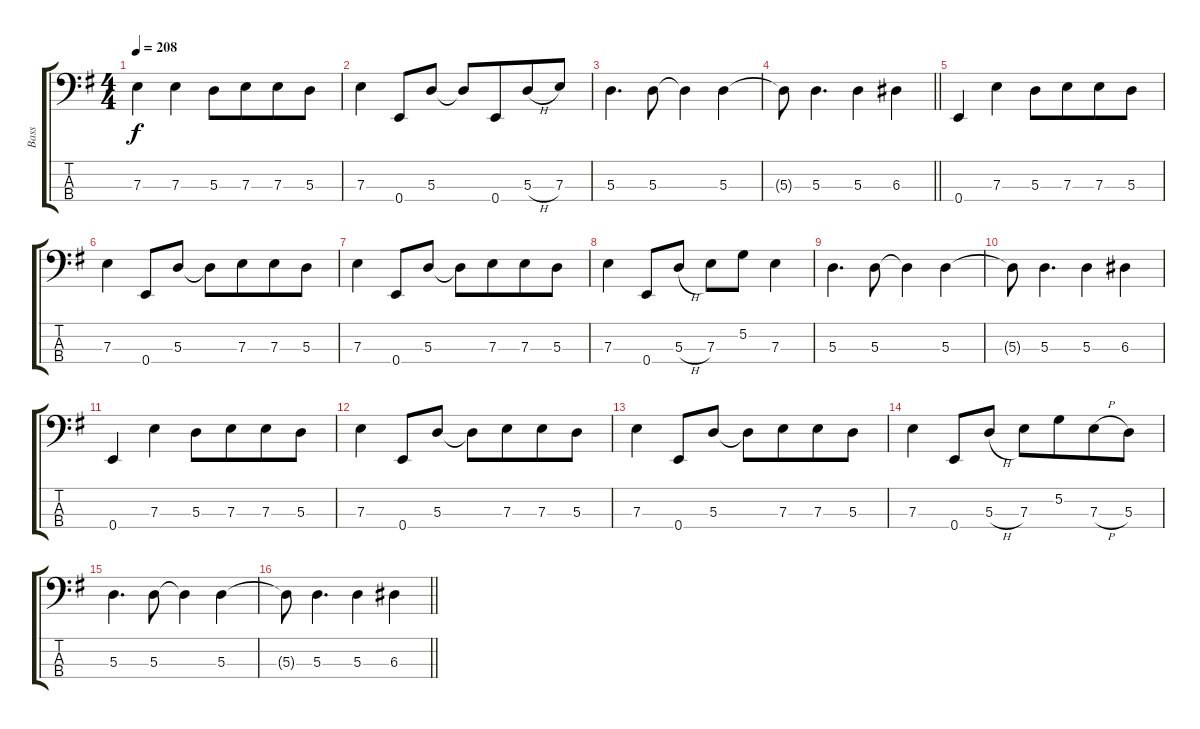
\track ("Bass" "Bass") {instrument electricbasspick}
\staff {score tabs}
\tuning (G2 D2 A1 E1) {hide}
\ts (4 4)
\tempo 208
\clef f4
\ks eminor
7.3.4{dy f} 7.3.4 5.3.8 7.3.8{beam merge} 7.3.8 5.3.8 |
7.3.4 0.4.8 5.3.8 5.3{t}.8 0.4.8{beam merge} 5.3{h}.8 7.3.8 |
5.3.4{d} 5.3.8 5.3{t}.4 5.3.4 |
\barLineRight lightlight
5.3{t}.8 5.3.4{d} 5.3.4 6.3.4 |
0.4.4 7.3.4 5.3.8 7.3.8{beam merge} 7.3.8 5.3.8 |
7.3.4 0.4.8 5.3.8 5.3{t}.8 7.3.8{beam merge} 7.3.8 5.3.8 |
7.3.4 0.4.8 5.3.8 5.3{t}.8 7.3.8{beam merge} 7.3.8 5.3.8 |
7.3.4 0.4.8 5.3{h}.8 7.3.8 5.2.8{beam merge} 7.3.4 |
5.3.4{d} 5.3.8 5.3{t}.4 5.3.4 |
5.3{t}.8 5.3.4{d} 5.3.4 6.3.4 |
0.4.4 7.3.4 5.3.8 7.3.8{beam merge} 7.3.8 5.3.8 |
7.3.4 0.4.8 5.3.8 5.3{t}.8 7.3.8{beam merge} 7.3.8 5.3.8 |
7.3.4 0.4.8 5.3.8 5.3{t}.8 7.3.8{beam merge} 7.3.8 5.3.8 |
7.3.4 0.4.8 5.3{h}.8 7.3.8 5.2.8{beam merge} 7.3{h}.8 5.3.8 |
5.3.4{d} 5.3.8 5.3{t}.4 5.3.4 |
\barLineRight lightlight
5.3{t}.8 5.3.4{d} 5.3.4 6.3.4
